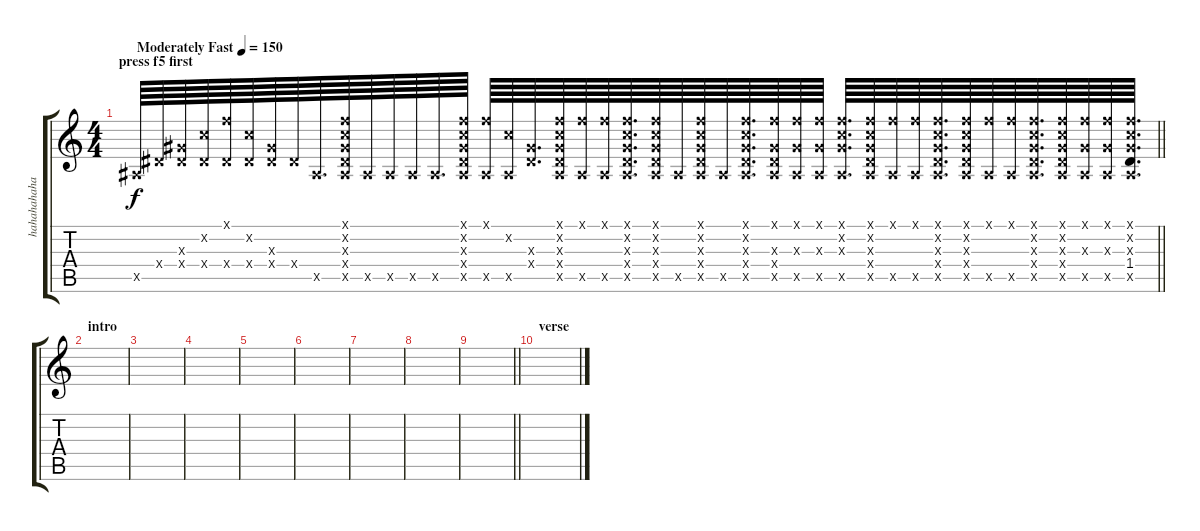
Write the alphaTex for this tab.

\track ("hahahahahahaha" "hahahahaha") {instrument distortionguitar}
\staff {score tabs}
\tuning (E4 B3 G3 D3 A2 E2) {hide}
\ts (4 4)
\section ("" "press f5 first")
\tempo (150 "Moderately Fast")
\clef g2
\barLineRight lightlight
\ks c
1.5{x}.64{dy f instrument distortionguitar} 1.4{x}.64 (1.3{x} 1.4{x}).64 (1.2{x} 1.4{x}).64 (1.1{x} 1.4{x}).64 (1.2{x} 1.4{x}).64 (1.3{x} 1.4{x}).64 1.4{x}.64 1.5{x}.64{d} (1.1{x} 1.2{x} 1.3{x} 1.4{x} 1.5{x}).64 1.5{x}.64 1.5{x}.64 1.5{x}.64 1.5{x}.64{d} (1.1{x} 1.2{x} 1.3{x} 1.4{x} 1.5{x}).64 (1.1{x} 1.5{x}).64 (1.2{x} 1.5{x}).64 (1.3{x} 1.4{x}).64{d} (1.1{x} 1.2{x} 1.3{x} 1.4{x} 1.5{x}).64 (1.1{x} 1.5{x}).64 (1.1{x} 1.5{x}).64 (1.1{x} 1.2{x} 1.3{x} 1.4{x} 1.5{x}).64{d} (1.1{x} 1.2{x} 1.3{x} 1.4{x} 1.5{x}).64 1.5{x}.64 (1.1{x} 1.2{x} 1.3{x} 1.4{x} 1.5{x}).64 1.5{x}.64 (1.1{x} 1.2{x} 1.3{x} 1.4{x} 1.5{x}).64{d} (1.1{x} 1.3{x} 1.4{x} 1.5{x}).64 (1.1{x} 1.3{x} 1.5{x}).64 (1.1{x} 1.3{x} 1.5{x}).64 (1.1{x} 1.2{x} 1.3{x} 1.5{x}).64{d} (1.1{x} 1.2{x} 1.3{x} 1.4{x} 1.5{x}).64 (1.1{x} 1.5{x}).64 (1.1{x} 1.5{x}).64 (1.1{x} 1.2{x} 1.3{x} 1.4{x} 1.5{x}).64{d} (1.1{x} 1.2{x} 1.3{x} 1.4{x} 1.5{x}).64 (1.1{x} 1.5{x}).64 (1.1{x} 1.5{x}).64 (1.1{x} 1.2{x} 1.3{x} 1.4{x} 1.5{x}).64{d} (1.1{x} 1.2{x} 1.3{x} 1.4{x} 1.5{x}).64 (1.1{x} 1.3{x} 1.5{x}).64 (1.1{x} 1.3{x} 1.5{x}).64 (1.1{x} 1.2{x} 1.3{x} 1.4 1.5{x}).64{d} |
\section ("" "intro")
|
|
|
|
|
|
|
\barLineRight lightlight
|
\section ("" "verse")
